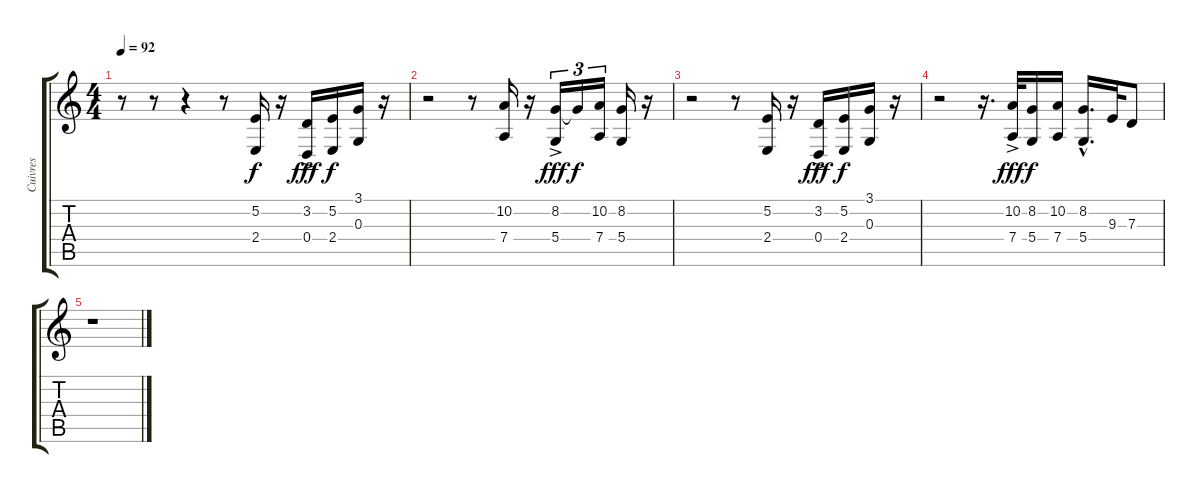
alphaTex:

\track ("Cuivres" "Cuivres") {instrument brasssection}
\staff {score tabs}
\tuning (E4 B3 G3 D3 A2 E2) {hide}
\ts (4 4)
\tempo 92
\clef g2
\ks c
r.8{dy f} r.8 r.4 r.8 (5.2 2.4).16 r.16 (3.2{ac} 0.4).16{dy fff} (5.2 2.4).16{dy f} (3.1 0.3).16 r.16 |
r.2 r.8 (10.2 7.4).16 r.16 (8.2{ac} 5.4).16{tu (3 2) dy fff} 8.2{t}.16{tu (3 2) dy f} (10.2 7.4).16{tu (3 2)} (8.2 5.4).16 r.16 |
r.2 r.8 (5.2 2.4).16 r.16 (3.2{ac} 0.4).16{dy fff} (5.2 2.4).16{dy f} (3.1 0.3).16 r.16 |
r.2 r.16{d} (10.2{ac} 7.4).32{dy fff} (8.2 5.4).16{dy f} (10.2 7.4).16 (8.2{hac} 5.4{hac}).16{d} 9.3.32 7.3.8 |
r.1
